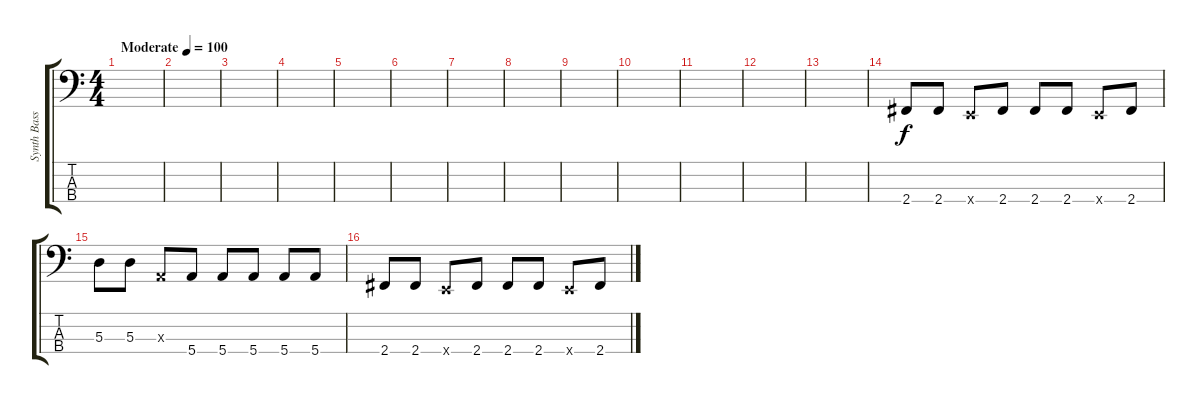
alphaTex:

\track ("Synth Bass" "Synth Bass") {instrument synthbass2}
\staff {score tabs}
\tuning (G2 D2 A1 E1) {hide}
\ts (4 4)
\tempo (100 "Moderate")
\clef f4
\ks c
|
|
|
|
|
|
|
|
|
|
|
|
|
2.4.8 2.4.8 0.4{x}.8 2.4.8 2.4.8 2.4.8 0.4{x}.8 2.4.8 |
5.3.8 5.3.8 0.3{x}.8 5.4.8 5.4.8 5.4.8 5.4.8 5.4.8 |
2.4.8 2.4.8 0.4{x}.8 2.4.8 2.4.8 2.4.8 0.4{x}.8 2.4.8
